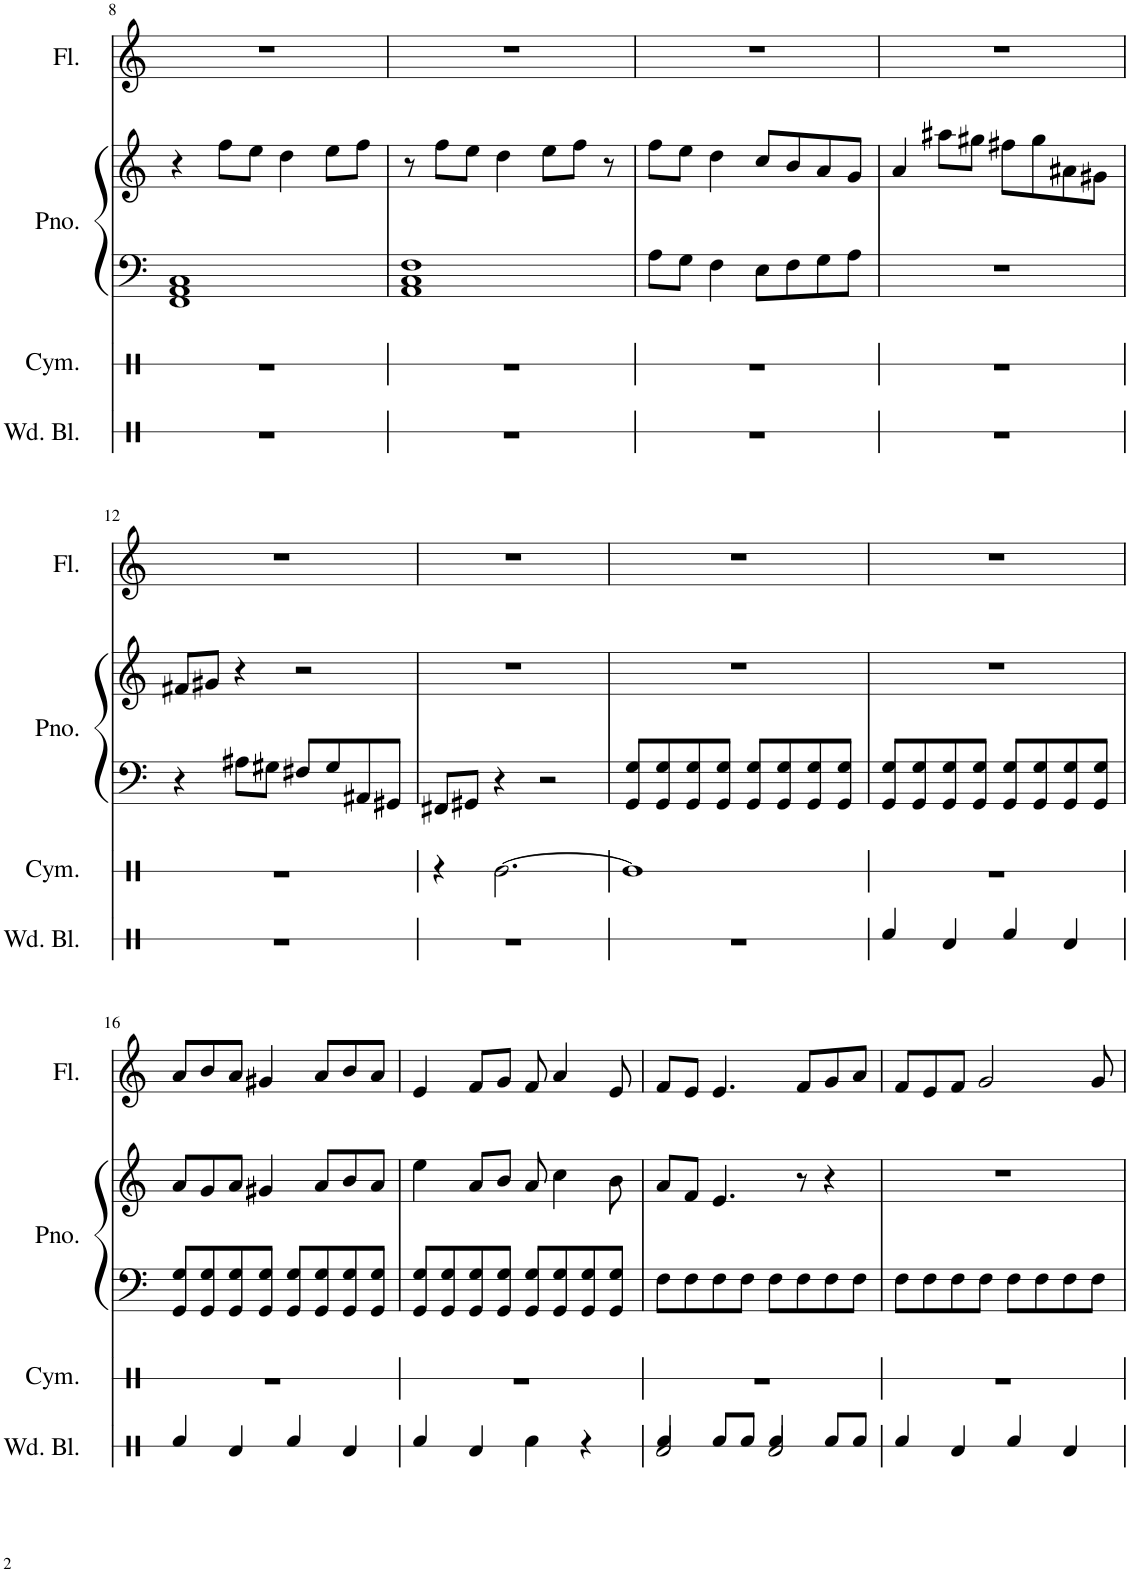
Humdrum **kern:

**kern	**kern	**kern	**kern	**kern
*part4	*part3	*part2	*part2	*part1
*staff5	*staff4	*staff3	*staff2	*staff1
*I"Wood Blocks	*I"Cymbal	*I"Piano	*	*I"Flute
*I'Wd. Bl.	*I'Cym.	*I'Pno.	*	*I'Fl.
!!LO:PB:g=z
*clefX	*clefX	*clefF4	*clefG2	*clefG2
*k[]	*k[]	*k[]	*k[]	*k[]
*M4/4	*M4/4	*M4/4	*M4/4	*M4/4
=8	=8	=8	=8	=8
1r	1r	1FF 1AA 1C	4r	1r
.	.	.	8ff\L	.
.	.	.	8ee\J	.
.	.	.	4dd\	.
.	.	.	8ee\L	.
.	.	.	8ff\J	.
=9	=9	=9	=9	=9
1r	1r	1AA 1C 1F	8r	1r
.	.	.	8ff\L	.
.	.	.	8ee\J	.
.	.	.	4dd\	.
.	.	.	8ee\L	.
.	.	.	8ff\J	.
.	.	.	8r	.
=10	=10	=10	=10	=10
1r	1r	8A\L	8ff\L	1r
.	.	8G\J	8ee\J	.
.	.	4F\	4dd\	.
.	.	8E\L	8cc/L	.
.	.	8F\	8b/	.
.	.	8G\	8a/	.
.	.	8A\J	8g/J	.
=11	=11	=11	=11	=11
1r	1r	1r	4a/	1r
.	.	.	8aa#X\L	.
.	.	.	8gg#X\J	.
.	.	.	8ff#X\L	.
.	.	.	8gg#\	.
.	.	.	8a#X\	.
.	.	.	8g#X\J	.
!!LO:LB:g=z
=12	=12	=12	=12	=12
1r	1r	4r	8f#X/L	1r
.	.	.	8g#X/J	.
.	.	8A#X\L	4r	.
.	.	8G#X\J	.	.
.	.	8F#X/L	2r	.
.	.	8G#/	.	.
.	.	8AA#X/	.	.
.	.	8GG#X/J	.	.
=13	=13	=13	=13	=13
1r	4r	8FF#X/L	1r	1r
.	.	8GG#X/J	.	.
.	[2.Re\	4r	.	.
.	.	2r	.	.
=14	=14	=14	=14	=14
1r	1Re]	8GG/ 8G/L	1r	1r
.	.	8GG/ 8G/	.	.
.	.	8GG/ 8G/	.	.
.	.	8GG/ 8G/J	.	.
.	.	8GG/ 8G/L	.	.
.	.	8GG/ 8G/	.	.
.	.	8GG/ 8G/	.	.
.	.	8GG/ 8G/J	.	.
=15	=15	=15	=15	=15
4Rf/	1r	8GG/ 8G/L	1r	1r
.	.	8GG/ 8G/	.	.
4Rd/	.	8GG/ 8G/	.	.
.	.	8GG/ 8G/J	.	.
4Rf/	.	8GG/ 8G/L	.	.
.	.	8GG/ 8G/	.	.
4Rd/	.	8GG/ 8G/	.	.
.	.	8GG/ 8G/J	.	.
!!LO:LB:g=z
=16	=16	=16	=16	=16
4Rf/	1r	8GG/ 8G/L	8a/L	8a/L
.	.	8GG/ 8G/	8g/	8b/
4Rd/	.	8GG/ 8G/	8a/J	8a/J
.	.	8GG/ 8G/J	4g#X/	4g#X/
4Rf/	.	8GG/ 8G/L	.	.
.	.	8GG/ 8G/	8a/L	8a/L
4Rd/	.	8GG/ 8G/	8b/	8b/
.	.	8GG/ 8G/J	8a/J	8a/J
=17	=17	=17	=17	=17
4Rf/	1r	8GG/ 8G/L	4ee\	4e/
.	.	8GG/ 8G/	.	.
4Rd/	.	8GG/ 8G/	8a/L	8f/L
.	.	8GG/ 8G/J	8b/J	8g/J
4Rf\	.	8GG/ 8G/L	8a/	8f/
.	.	8GG/ 8G/	4cc\	4a/
4r	.	8GG/ 8G/	.	.
.	.	8GG/ 8G/J	8b\	8e/
=18	=18	=18	=18	=18
*^	*	*	*	*
2Rd/	4Rf/	1r	8F\L	8a/L	8f/L
.	.	.	8F\	8f/J	8e/J
.	8Rf/L	.	8F\	4.e/	4.e/
.	8Rf/J	.	8F\J	.	.
2Rd/	4Rf/	.	8F\L	.	.
.	.	.	8F\	8r	8f/L
.	8Rf/L	.	8F\	4r	8g/
.	8Rf/J	.	8F\J	.	8a/J
*v	*v	*	*	*	*
=19	=19	=19	=19	=19
4Rf/	1r	8F\L	1r	8f/L
.	.	8F\	.	8e/
4Rd/	.	8F\	.	8f/J
.	.	8F\J	.	2g/
4Rf/	.	8F\L	.	.
.	.	8F\	.	.
4Rd/	.	8F\	.	.
.	.	8F\J	.	8g/
=	=	=	=	=
*-	*-	*-	*-	*-
